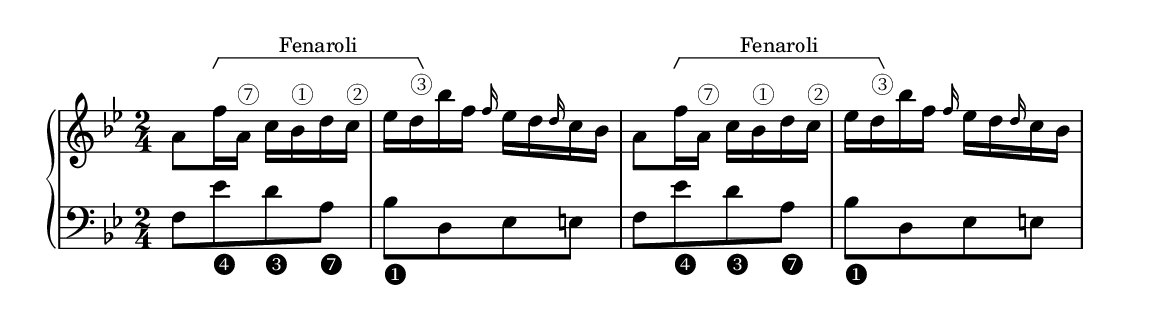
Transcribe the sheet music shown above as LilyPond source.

\version "2.24.0"
\include "../../stylesheets/annotation.ly"
\header {
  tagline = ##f
}
\paper {
  page-breaking = #ly:one-line-auto-height-breaking
}

\include "../../stylesheets/typography.ly"
\score {
  \new PianoStaff <<
    \new Staff \relative d'' {
      \clef "treble" \time 2/4 \key bes \major
      a8 f'16 \fenaroli a, ^\bti c bes ^\bdo d c ^\bre |
      es16 d ^\bmi \stopGroup bes' f \grace { f } es d \grace { d } c bes |
      a8 f'16 \fenaroli a, ^\bti c bes ^\bdo d c ^\bre |
      es16 d ^\bmi \stopGroup bes' f \grace { f } es d \grace { d } c bes |
    }
    \new Staff \relative bes {
      \clef "bass" \time 2/4 \key bes \major
      f8 [ es' _\mfa d _\mmi a _\mti ] |
      bes8 _\mdo [ d, es e ] |
      f8 [ es' _\mfa d _\mmi a _\mti ] |
      bes8 _\mdo [ d, es e ]
    }
  >>
}
